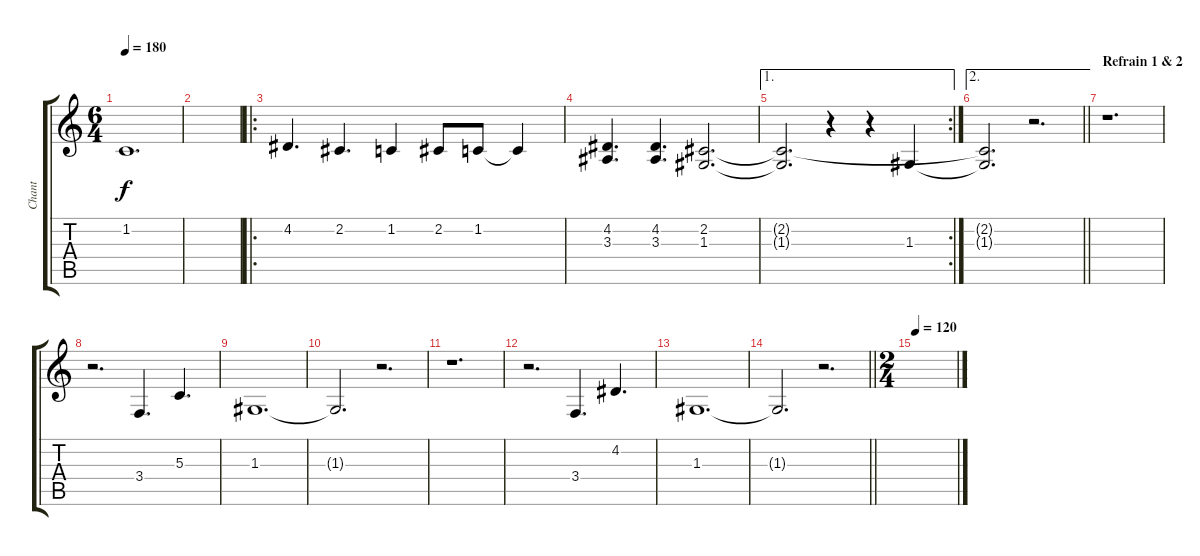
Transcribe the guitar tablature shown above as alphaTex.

\track ("Chant" "Chant") {instrument clarinet}
\staff {score tabs}
\tuning (E4 B3 G3 D3 A2 E2) {hide}
\ts (6 4)
\tempo 180
\clef g2
\ks c
1.2.1{d dy f} |
|
\ro
4.2.4{d} 2.2.4{d} 1.2.4 2.2.8 1.2.8 1.2{t}.4 |
(4.2 3.3).4{d} (4.2 3.3).4{d} (2.2 1.3).2{d} |
\ae 1
\rc 2
(2.2{t} 1.3{t}).2{d} r.4 r.4 1.3.4 |
\ae 2
\barLineRight lightlight
(2.2{t} 1.3{t}).2{d} r.2{d} |
\section ("" "Refrain 1 & 2")
r.1{d} |
r.2{d} 3.4.4{d} 5.3.4{d} |
1.3.1{d} |
1.3{t}.2{d} r.2{d} |
r.1{d} |
r.2{d} 3.4.4{d} 4.2.4{d} |
1.3.1{d} |
\barLineRight lightlight
1.3{t}.2{d} r.2{d} |
\ts (2 4)
\tempo 120
